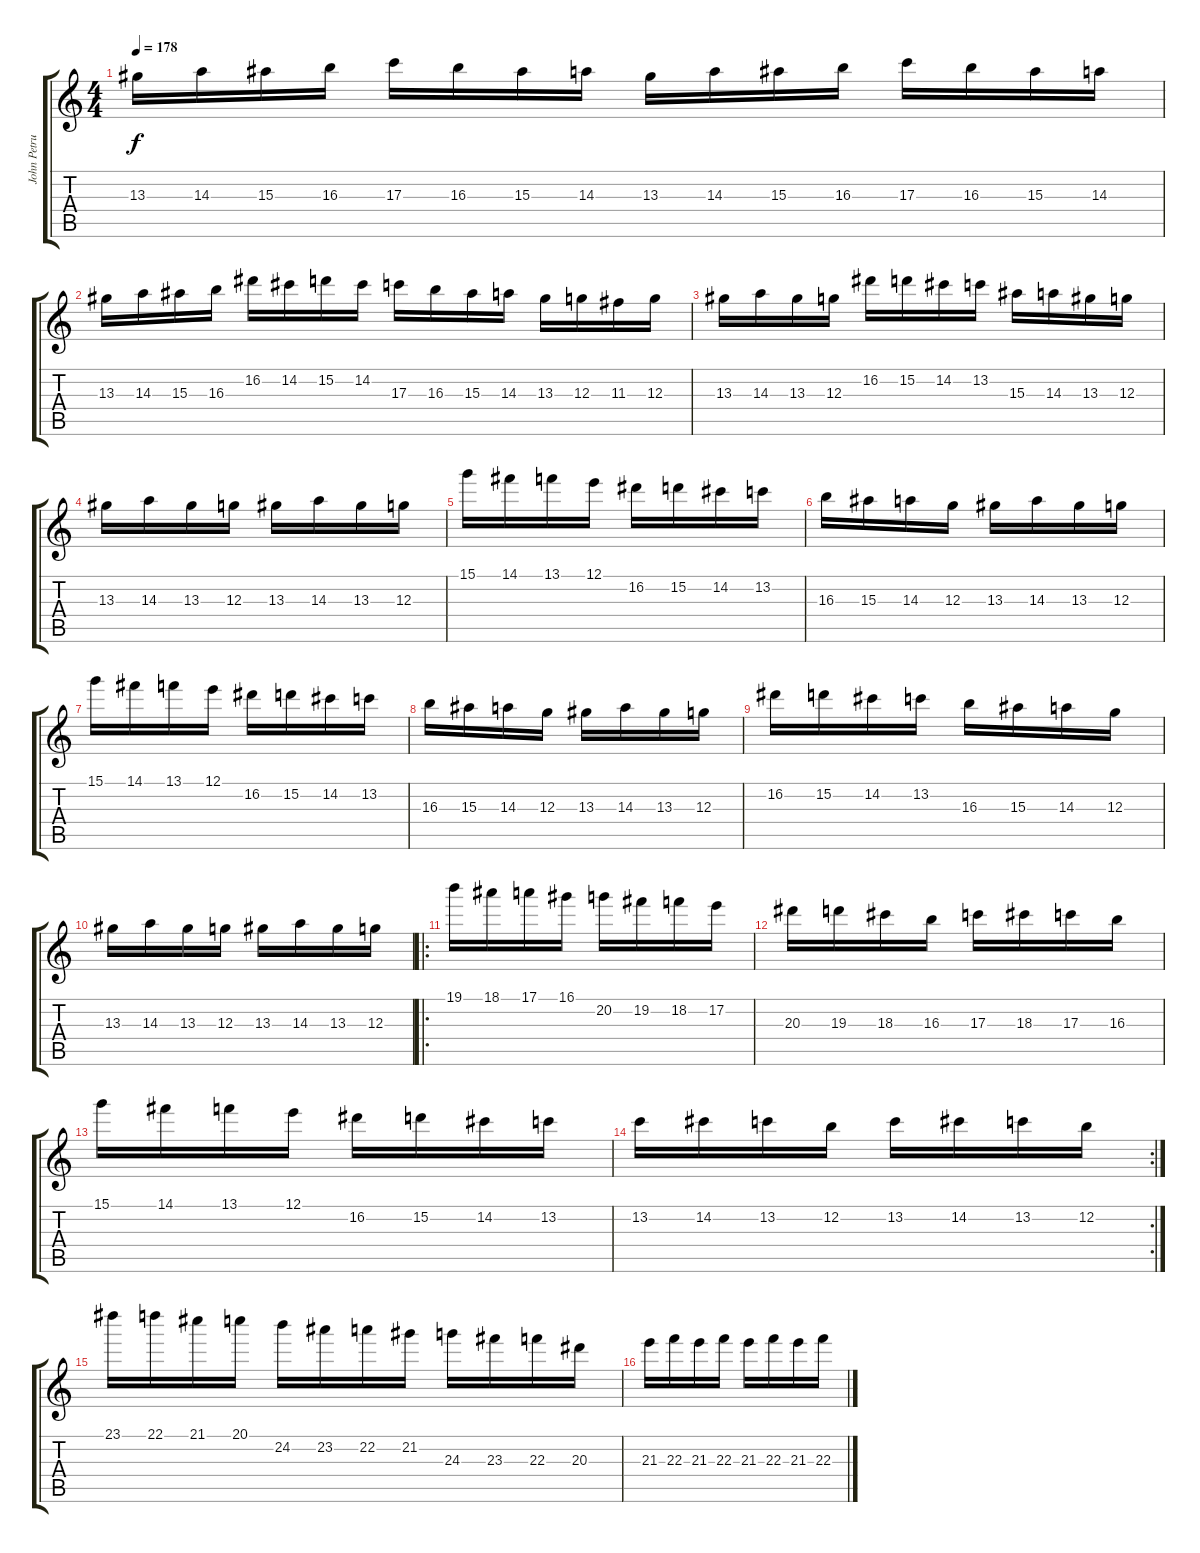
\track ("John Petrucci" "John Petru") {instrument distortionguitar}
\staff {score tabs}
\tuning (E4 B3 G3 D3 A2 E2) {hide}
\ts (4 4)
\tempo 178
\clef g2
\ks c
13.3.16{dy f} 14.3.16 15.3.16 16.3.16 17.3.16 16.3.16 15.3.16 14.3.16 13.3.16 14.3.16 15.3.16 16.3.16 17.3.16 16.3.16 15.3.16 14.3.16 |
13.3.16 14.3.16 15.3.16 16.3.16 16.2.16 14.2.16 15.2.16 14.2.16 17.3.16 16.3.16 15.3.16 14.3.16 13.3.16 12.3.16 11.3.16 12.3.16 |
13.3.16 14.3.16 13.3.16 12.3.16 16.2.16 15.2.16 14.2.16 13.2.16 15.3.16 14.3.16 13.3.16 12.3.16 |
13.3.16 14.3.16 13.3.16 12.3.16 13.3.16 14.3.16 13.3.16 12.3.16 |
15.1.16 14.1.16 13.1.16 12.1.16 16.2.16 15.2.16 14.2.16 13.2.16 |
16.3.16 15.3.16 14.3.16 12.3.16 13.3.16 14.3.16 13.3.16 12.3.16 |
15.1.16 14.1.16 13.1.16 12.1.16 16.2.16 15.2.16 14.2.16 13.2.16 |
16.3.16 15.3.16 14.3.16 12.3.16 13.3.16 14.3.16 13.3.16 12.3.16 |
16.2.16 15.2.16 14.2.16 13.2.16 16.3.16 15.3.16 14.3.16 12.3.16 |
13.3.16 14.3.16 13.3.16 12.3.16 13.3.16 14.3.16 13.3.16 12.3.16 |
\ro
19.1.16 18.1.16 17.1.16 16.1.16 20.2.16 19.2.16 18.2.16 17.2.16 |
20.3.16 19.3.16 18.3.16 16.3.16 17.3.16 18.3.16 17.3.16 16.3.16 |
15.1.16 14.1.16 13.1.16 12.1.16 16.2.16 15.2.16 14.2.16 13.2.16 |
\rc 2
13.2.16 14.2.16 13.2.16 12.2.16 13.2.16 14.2.16 13.2.16 12.2.16 |
23.1.16 22.1.16 21.1.16 20.1.16 24.2.16 23.2.16 22.2.16 21.2.16 24.3.16 23.3.16 22.3.16 20.3.16 |
21.3.16 22.3.16 21.3.16 22.3.16 21.3.16 22.3.16 21.3.16 22.3.16
